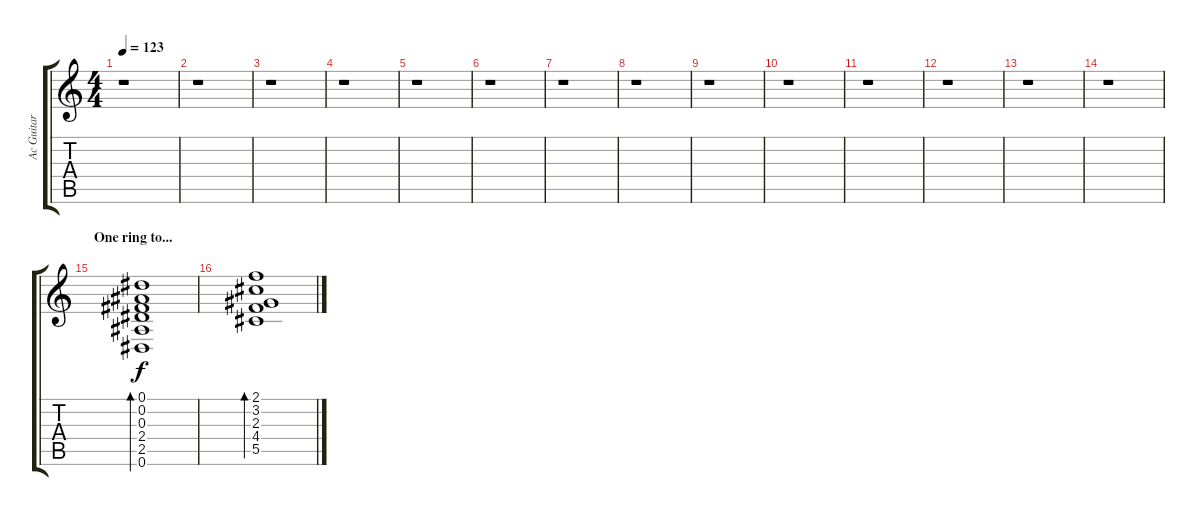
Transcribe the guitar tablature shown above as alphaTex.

\track ("Ac Guitar 2" "Ac Guitar ") {instrument acousticguitarnylon}
\staff {score tabs}
\tuning (Eb4 Bb3 Gb3 Db3 Ab2 Eb2) {hide}
\ts (4 4)
\tempo 123
\clef g2
\ks c
r.1{dy f} |
r.1 |
r.1 |
r.1 |
r.1 |
r.1 |
r.1 |
r.1 |
r.1 |
r.1 |
r.1 |
r.1 |
r.1 |
r.1 |
\section ("" "One ring to...")
(0.1 0.2 0.3 2.4 2.5 0.6).1{bd 60} |
(2.1 3.2 2.3 4.4 5.5).1{bd 60}
